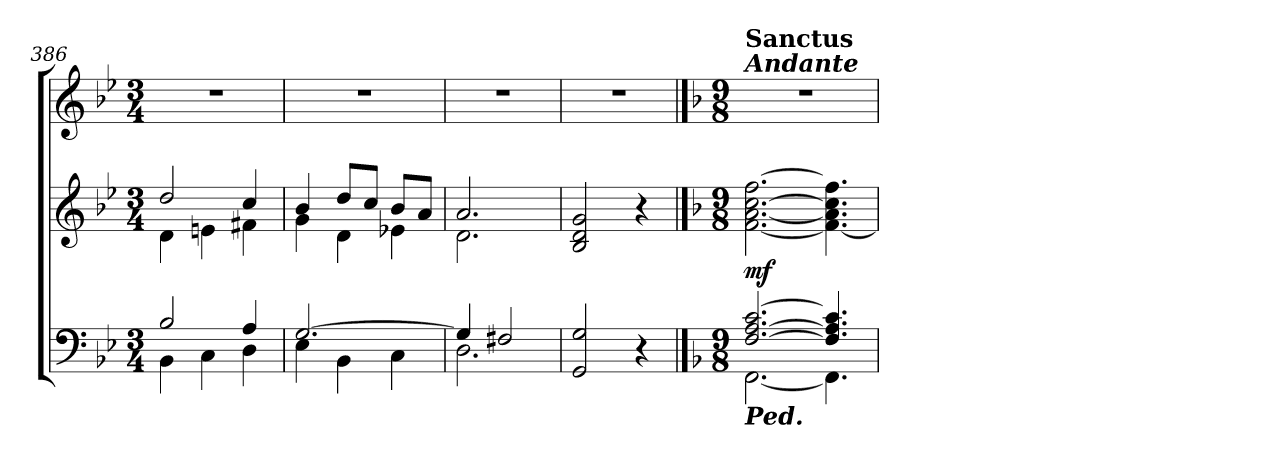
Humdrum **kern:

**kern	**kern	**dynam	**kern
*part2	*part2	*part2	*part1
*staff3	*staff2	*staff2/3	*staff1
*clefF4	*clefG2	*	*clefG2
*	*	*	*ITrd7c12
*k[b-e-]	*k[b-e-]	*	*k[b-e-]
*B-:	*B-:	*	*B-:
*M3/4	*M3/4	*	*M3/4
=386	=386	=386	=386
*^	*^	*	*
2B-/	4BB-\	2dd/	4d\	.	2.r
.	4C\	.	4en\	.	.
4A/	4D\	4cc/	4f#X\	.	.
=387	=387	=387	=387	=387	=387
[>2.G/	4E-\	4b-/	4g\	.	2.r
.	4BB-\	8dd/L	4d\	.	.
.	.	8cc/J	.	.	.
.	4C\	8b-/L	4e-X\	.	.
.	.	8a/J	.	.	.
=388	=388	=388	=388	=388	=388
4G/]	2.D\	2.a/	2.d\	.	2.r
2F#X/	.	.	.	.	.
*v	*v	*	*	*	*
*	*v	*v	*	*
=389	=389	=389	=389
2GG/ 2G/	2B-/ 2d/ 2g/	.	2.r
4r	4r	.	.
!!LO:LB:g=z
==390	==390	==390	==390
*k[b-]	*k[b-]	*	*k[b-]
*F:	*F:	*	*F:
*M9/8	*M9/8	*	*M9/8
*^	*	*	*
!	!	!	!	!LO:TX:a:Bi:t=Andante
!	!	!	!	!LO:TX:a:B:t=Sanctus
!LO:TX:b:Bi:t=Ped.	!	!	!	!
!	!	!	!LO:DY:b	!
[>2.F/ [>2.A/ [>2.c/	[<2.FF\	[2.f\ [2.a\ [2.cc\ [2.ff\	mf	8%9r
4.F/] 4.A/] 4.c/]	4.FF\]	4.f\_ 4.a\] 4.cc\] 4.ff\]	.	.
*v	*v	*	*	*
=	=	=	=
*-	*-	*-	*-
